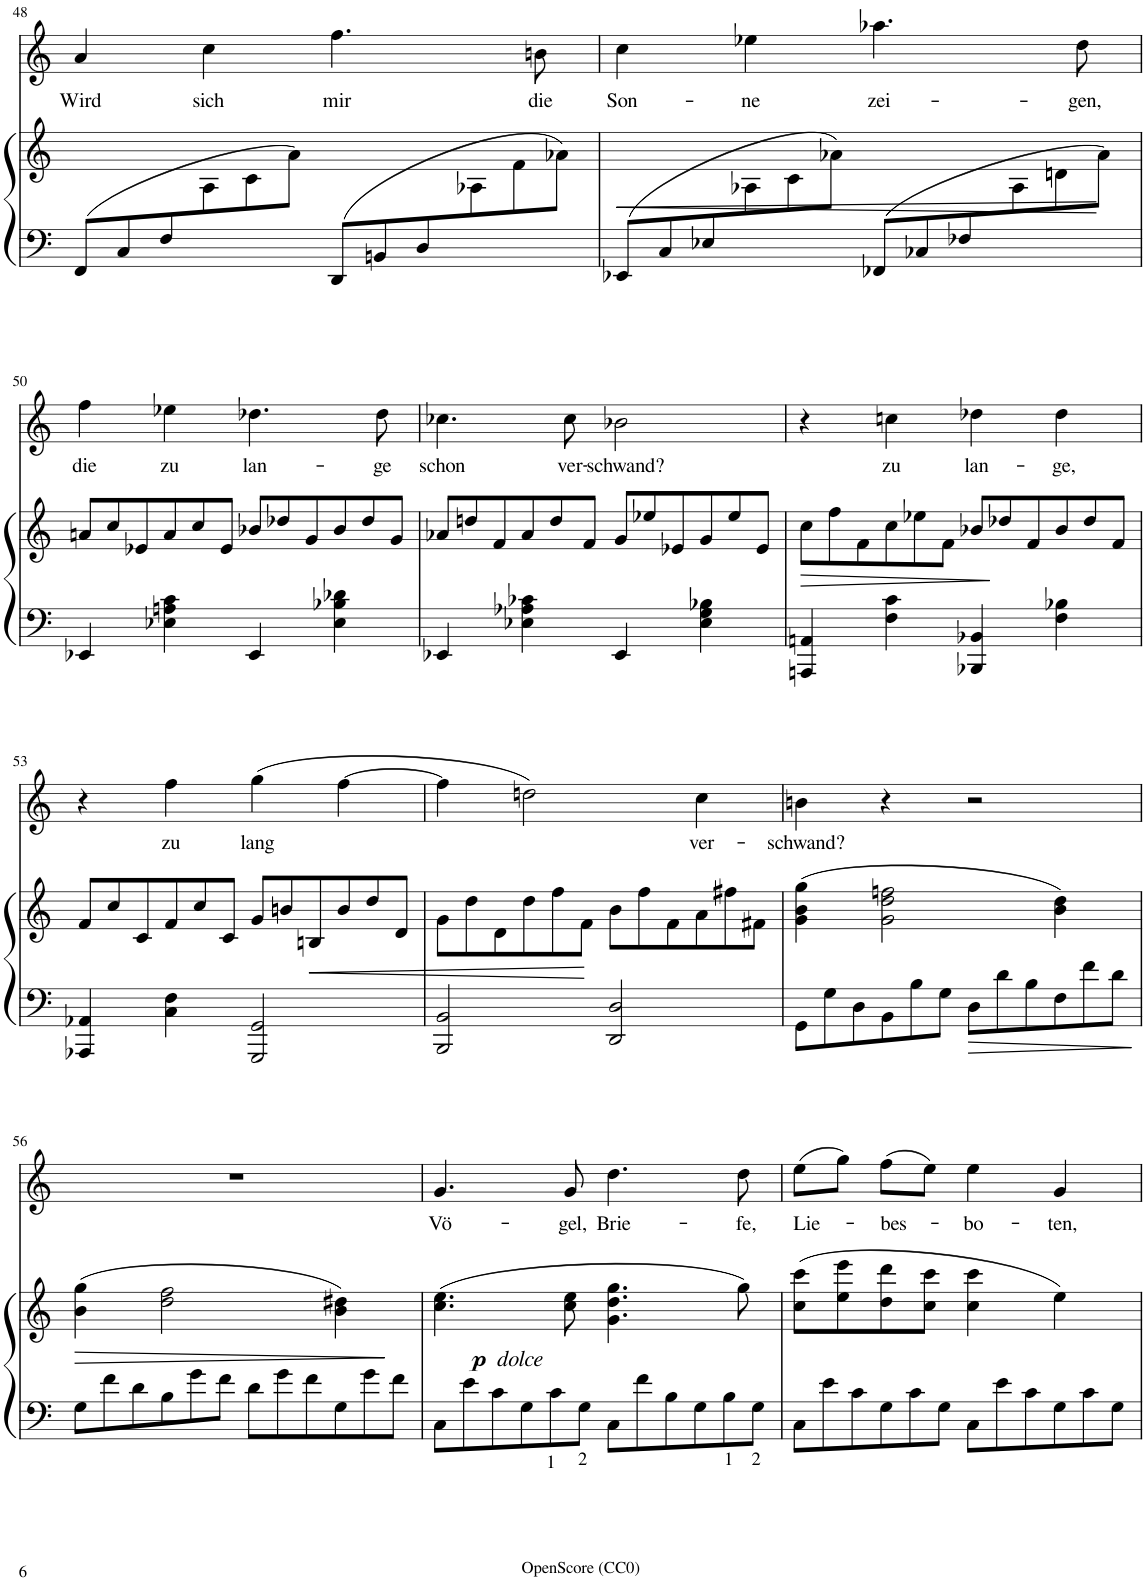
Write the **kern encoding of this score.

**kern	**kern	**dynam	**kern	**text
*part2	*part2	*part2	*part1	*part1
*staff3	*staff2	*staff2/3	*staff1	*staff1
*I"Piano	*	*	*I"Voice	*
*I'Pno	*	*	*	*
!!LO:PB:g=z
*clefF4	*clefG2	*	*clefG2	*
*k[]	*k[]	*	*k[]	*
*M4/4	*M4/4	*	*M4/4	*
*met(c)	*met(c)	*	*met(c)	*
=48	=48	=48	=48	=48
*^	*	*	*	*
!	!	!	!	!	!LO:LY:b
(12FF/L	1ryy	4ryy	.	4a/	Wird
12C/	.	.	.	.	.
12F/	.	.	.	.	.
!	!	!	!	!	!LO:LY:b
4ryy	.	12A\	.	4cc\	sich
.	.	12c\	.	.	.
.	.	12a\J)	.	.	.
!	!	!	!	!	!LO:LY:b
(12DD/L	.	4ryy	.	4.ff\	mir
12BBn/	.	.	.	.	.
12D/	.	.	.	.	.
4ryy	.	12A-X\	.	.	.
.	.	12f\	.	.	.
!	!	!	!	!	!LO:LY:b
.	.	.	.	8bn\	die
.	.	12a-X\J)	.	.	.
=49	=49	=49	=49	=49	=49
!	!	!	!LO:HP:b=2	!	!LO:LY:b
(12EE-X/L	1ryy	4ryy	<	4cc\	Son-
12C/	.	.	.	.	.
12E-X/	.	.	.	.	.
!	!	!	!	!	!LO:LY:b
4ryy	.	12A-X\	.	4ee-X\	-ne
.	.	12c\	.	.	.
.	.	12a-X\J)	.	.	.
!	!	!	!	!	!LO:LY:b
(12FF-X/L	.	4ryy	.	4.aa-X\	zei-
12C-X/	.	.	.	.	.
12F-X/	.	.	.	.	.
4ryy	.	12A-\	.	.	.
.	.	12dn\	.	.	.
!	!	!	!	!	!LO:LY:b
.	.	.	.	8dd\	-gen,
.	.	12a-\J)	.	.	.
*v	*v	*	*	*	*
.	.	[	.	.
!!LO:LB:g=z
=50	=50	=50	=50	=50
*	*Xbrackettup	*	*	*
!	!	!	!	!LO:LY:b
4EE-X/	12an/L	.	4ff\	die
.	12cc/	.	.	.
.	12e-X/	.	.	.
*	*brackettup	*	*	*
!	!	!	!	!LO:LY:b
4E-X\ 4An\ 4c\	12a/	.	4ee-X\	zu
.	12cc/	.	.	.
.	12e-/J	.	.	.
*	*Xbrackettup	*	*	*
!	!	!	!	!LO:LY:b
4EE-/	12b-X/L	.	4.dd-X\	lan-
.	12dd-X/	.	.	.
.	12g/	.	.	.
*	*brackettup	*	*	*
4E-\ 4B-X\ 4d-X\	12b-/	.	.	.
.	12dd-/	.	.	.
!	!	!	!	!LO:LY:b
.	.	.	8dd-\	-ge
.	12g/J	.	.	.
=51	=51	=51	=51	=51
*	*Xbrackettup	*	*	*
!	!	!	!	!LO:LY:b
4EE-X/	12a-X/L	.	4.cc-X\	schon
.	12ddn/	.	.	.
.	12f/	.	.	.
*	*brackettup	*	*	*
4E-X\ 4A-X\ 4c-X\	12a-/	.	.	.
.	12dd/	.	.	.
!	!	!	!	!LO:LY:b
.	.	.	8cc-\	ver-
.	12f/J	.	.	.
*	*Xbrackettup	*	*	*
!	!	!	!	!LO:LY:b
4EE-/	12g/L	.	2b-X\	-schwand?
.	12ee-X/	.	.	.
.	12e-X/	.	.	.
*	*brackettup	*	*	*
4E-\ 4G\ 4B-X\	12g/	.	.	.
.	12ee-/	.	.	.
.	12e-/J	.	.	.
=52	=52	=52	=52	=52
*	*Xbrackettup	*	*	*
!	!	!LO:HP:b	!	!
4AAAn/ 4AAn/	12cc\L	>	4r	.
.	12ff\	.	.	.
.	12f\	.	.	.
*	*brackettup	*	*	*
!	!	!	!	!LO:LY:b
4F\ 4c\	12cc\	.	4ccn\	zu
.	12ee-X\	.	.	.
.	12f\J	.	.	.
*	*Xbrackettup	*	*	*
!	!	!	!	!LO:LY:b
4BBB-X/ 4BB-X/	12b-X/L	.	4dd-X\	lan-
.	12dd-X/	]	.	.
.	12f/	.	.	.
*	*brackettup	*	*	*
!	!	!	!	!LO:LY:b
4F\ 4B-X\	12b-/	.	4dd-\	-ge,
.	12dd-/	.	.	.
.	12f/J	.	.	.
!!LO:LB:g=z
=53	=53	=53	=53	=53
*	*Xbrackettup	*	*	*
4AAA-X/ 4AA-X/	12f/L	.	4r	.
.	12cc/	.	.	.
.	12c/	.	.	.
*	*brackettup	*	*	*
!	!	!	!	!LO:LY:b
4C\ 4F\	12f/	.	4ff\	zu
.	12cc/	.	.	.
.	12c/J	.	.	.
*	*Xbrackettup	*	*	*
!	!	!	!	!LO:LY:b
2GGG/ 2GG/	12g/L	.	(4gg\	lang
.	12bn/	.	.	.
!	!	!LO:HP:b	!	!
.	12Bn/	<	.	.
*	*brackettup	*	*	*
.	12b/	.	[4ff\	.
.	12dd/	.	.	.
.	12d/J	.	.	.
=54	=54	=54	=54	=54
*	*Xbrackettup	*	*	*
2BBB/ 2BB/	12g\L	.	4ff\]	.
.	12dd\	.	.	.
.	12d\	.	.	.
*	*brackettup	*	*	*
.	12dd\	.	2ddn\)	.
.	12ff\	.	.	.
.	12f\J	.	.	.
*	*Xbrackettup	*	*	*
2DD/ 2D/	12b\L	[	.	.
.	12ff\	.	.	.
.	12f\	.	.	.
*	*brackettup	*	*	*
!	!	!	!	!LO:LY:b
.	12a\	.	4cc\	ver-
.	12ff#X\	.	.	.
.	12f#X\J	.	.	.
=55	=55	=55	=55	=55
*Xbrackettup	*	*	*	*
!	!	!	!	!LO:LY:b
12GG\L	(4g\ 4b\ 4gg\	.	4bn\	-schwand?
12G\	.	.	.	.
12D\	.	.	.	.
*brackettup	*	*	*	*
12BB\	2g\ 2dd\ 2ffn\	.	4r	.
12B\	.	.	.	.
12G\J	.	.	.	.
*Xbrackettup	*	*	*	*
12D\L	.	.	2r	.
12d\	.	.	.	.
12B\	.	.	.	.
*brackettup	*	*	*	*
12F\	4b\ 4dd\)	.	.	.
12f\	.	.	.	.
12d\J	.	.	.	.
!!LO:LB:g=z
=56	=56	=56	=56	=56
*Xbrackettup	*	*	*	*
!	!	!LO:HP:b	!	!
12G\L	(4b\ 4gg\	>	1r	.
12f\	.	.	.	.
12d\	.	.	.	.
*brackettup	*	*	*	*
12B\	2dd\ 2ff\	.	.	.
12g\	.	.	.	.
12f\J	.	.	.	.
*Xbrackettup	*	*	*	*
12d\L	.	.	.	.
12g\	.	.	.	.
12f\	.	.	.	.
*brackettup	*	*	*	*
12G\	4b\ 4dd#X\)	.	.	.
12g\	.	.	.	.
12f\J	.	.	.	.
.	.	]	.	.
=57	=57	=57	=57	=57
*Xbrackettup	*	*	*	*
!	!	!	!	!LO:LY:b
*	*^	*	*	*
12C\L	(4.cc\ 4.ee\	12ryy	.	4.g/	Vö-
!	!	!	!LO:DY:b	!	!
!	!	!	!LO:DY:n=1:b	!	!
12e\	.	3%2ryy	p other-dynamics	.	.
12c\	.	.	.	.	.
*brackettup	*	*	*	*	*
12G\	.	.	.	.	.
!LO:TX:b:t=1	!	!	!	!	!
12c\	.	.	.	.	.
!	!	!	!	!	!LO:LY:b
.	8cc\ 8ee\	.	.	8g/	-gel,
!LO:TX:b:t=2	!	!	!	!	!
12G\J	.	.	.	.	.
*Xbrackettup	*	*	*	*	*
!	!	!	!	!	!LO:LY:b
12C\L	4.g\ 4.dd\ 4.gg\	.	.	4.dd\	Brie-
12f\	.	.	.	.	.
12B\	.	.	.	.	.
*brackettup	*	*	*	*	*
12G\	.	6.ryy	.	.	.
!LO:TX:b:t=1	!	!	!	!	!
12B\	.	.	.	.	.
!	!	!	!	!	!LO:LY:b
.	8gg\)	.	.	8dd\	-fe,
!LO:TX:b:t=2	!	!	!	!	!
12G\J	.	.	.	.	.
*	*v	*v	*	*	*
=58	=58	=58	=58	=58
*Xbrackettup	*	*	*	*
*	*^	*	*	*
!	!	!	!	!	!LO:LY:b
*	*v	*v	*	*	*
12C\L	(8cc\ 8ccc\L	.	(8ee\L	Lie-
12e\	.	.	.	.
.	8ee\ 8eee\	.	8gg\J)	.
12c\	.	.	.	.
*brackettup	*	*	*	*
!	!	!	!	!LO:LY:b
12G\	8dd\ 8ddd\	.	(8ff\L	-bes-
12c\	.	.	.	.
.	8cc\ 8ccc\J	.	8ee\J)	.
12G\J	.	.	.	.
*Xbrackettup	*	*	*	*
!	!	!	!	!LO:LY:b
12C\L	4cc\ 4ccc\	.	4ee\	-bo-
12e\	.	.	.	.
12c\	.	.	.	.
*brackettup	*	*	*	*
!	!	!	!	!LO:LY:b
12G\	4ee\)	.	4g/	-ten,
12c\	.	.	.	.
12G\J	.	.	.	.
=	=	=	=	=
*-	*-	*-	*-	*-
